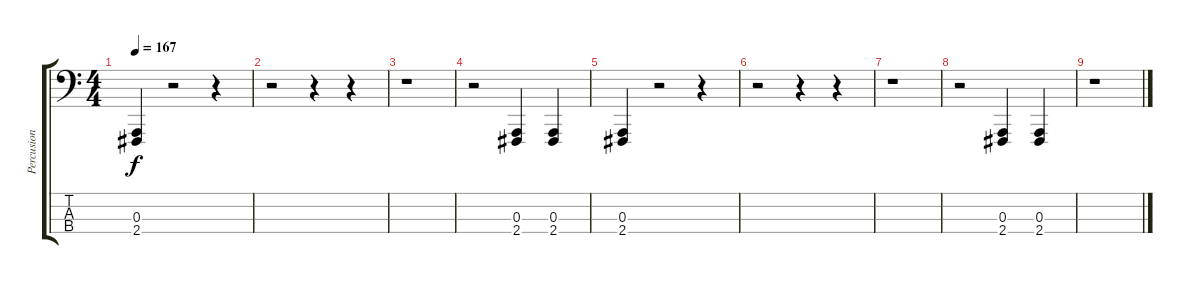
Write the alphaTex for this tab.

\track ("Percusion" "Percusion") {instrument timpani}
\staff {score tabs}
\tuning (G2 D2 A1 E1) {hide}
\ts (4 4)
\tempo 167
\clef f4
\ks c
(0.3 2.4).4{dy f} r.2 r.4 |
r.2 r.4 r.4 |
r.1 |
r.2 (0.3 2.4).4 (0.3 2.4).4 |
(0.3 2.4).4 r.2 r.4 |
r.2 r.4 r.4 |
r.1 |
r.2 (0.3 2.4).4 (0.3 2.4).4 |
r.1
